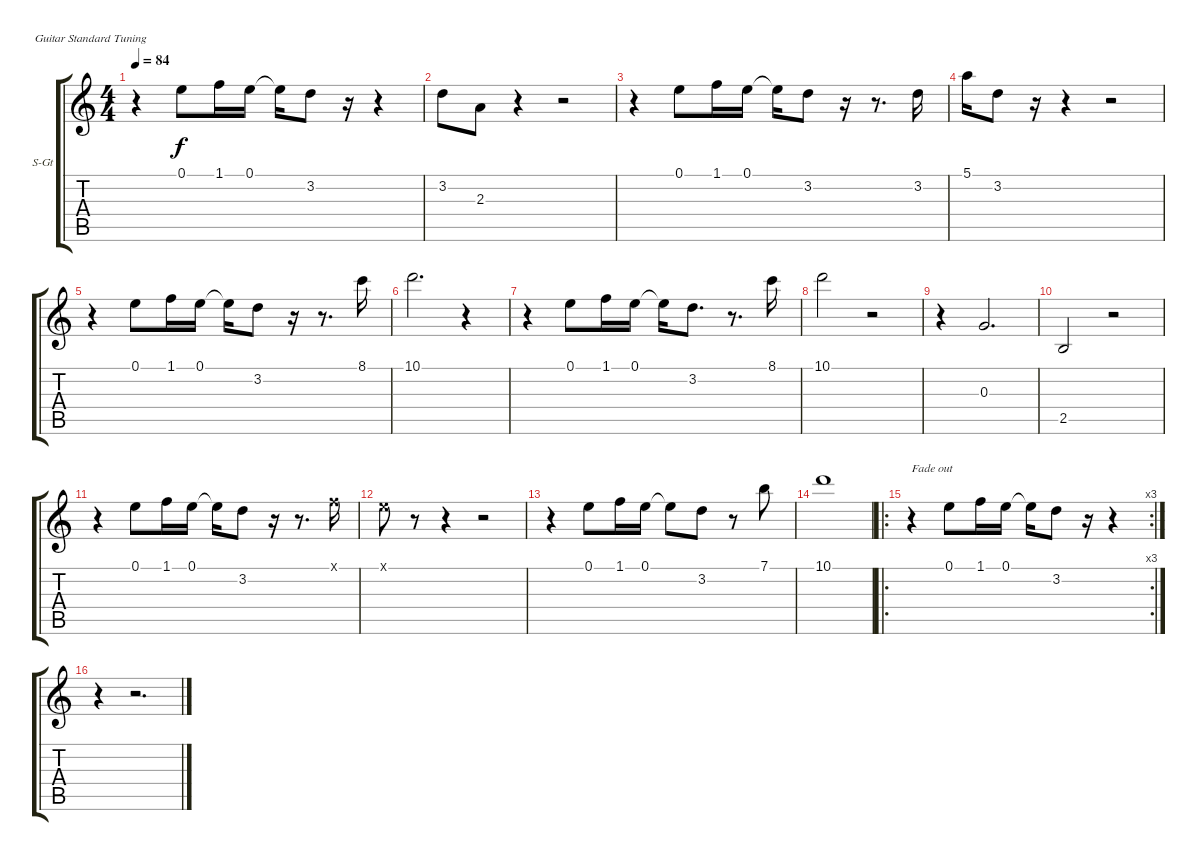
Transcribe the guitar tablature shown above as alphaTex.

\bracketExtendMode groupsimilarinstruments
\firstSystemTrackNameOrientation horizontal
\otherSystemsTrackNameOrientation horizontal
\track ("Vocal" "S-Gt") {instrument synthvoice}
\staff {score tabs}
\tuning (E4 B3 G3 D3 A2 E2)
\displaytranspose 12
\ts (4 4)
\tempo 84
\clef g2
\ks c
r.4{dy f} 0.1.8 1.1.16 0.1.16 0.1{t}.16 3.2.8 r.16 r.4 |
3.2.8 2.3.8 r.4 r.2 |
r.4 0.1.8 1.1.16 0.1.16 0.1{t}.16 3.2.8 r.16 r.8{d} 3.2.16 |
5.1.16 3.2.8 r.16 r.4 r.2 |
r.4 0.1.8 1.1.16 0.1.16 0.1{t}.16 3.2.8 r.16 r.8{d} 8.1.16 |
10.1.2{d} r.4 |
r.4 0.1.8 1.1.16 0.1.16 0.1{t}.16 3.2.8{d} r.8{d} 8.1.16 |
10.1.2 r.2 |
r.4 0.3.2{d} |
2.5.2 r.2 |
r.4 0.1.8 1.1.16 0.1.16 0.1{t}.16 3.2.8 r.16 r.8{d} 1.1{x}.16 |
0.1{x}.8 r.8 r.4 r.2 |
r.4 0.1.8 1.1.16 0.1.16 0.1{t}.8 3.2.8 r.8 7.1.8 |
10.1.1 |
\ro
\rc 3
r.4{txt "Fade out"} 0.1.8 1.1.16 0.1.16 0.1{t}.16 3.2.8 r.16 r.4 |
r.4 r.2{d}
